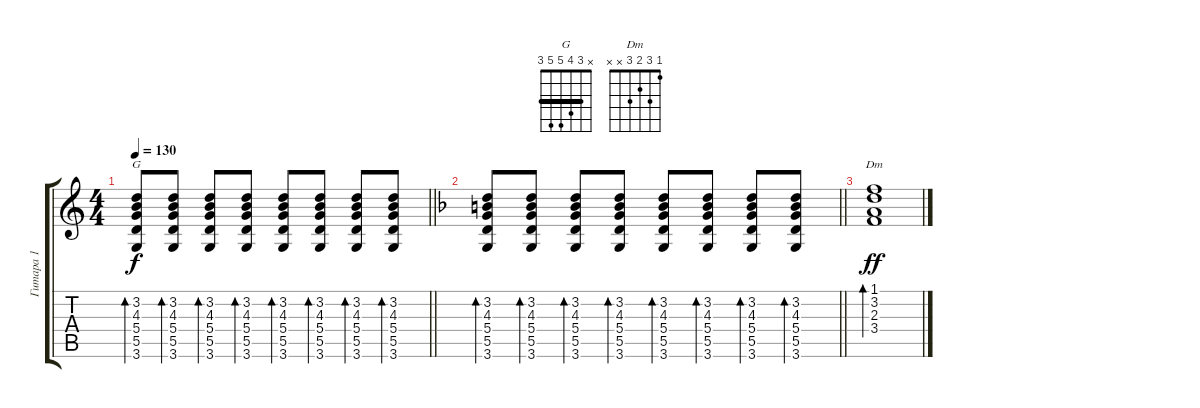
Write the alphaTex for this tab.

\track ("Гитара 1" "Гитара 1") {instrument acousticguitarsteel}
\staff {score tabs}
\tuning (E4 B3 G3 D3 A2 E2) {hide}
\chord ("G" x 3 4 5 5 3) {barre 3}
\chord ("Dm" 1 3 2 3 x x)
\ts (4 4)
\tempo 130
\clef g2
\barLineRight lightlight
\ks c
(3.2 4.3 5.4 5.5 3.6).8{bd 30 ch "G" dy f} (3.2 4.3 5.4 5.5 3.6).8{bd 30} (3.2 4.3 5.4 5.5 3.6).8{bd 30} (3.2 4.3 5.4 5.5 3.6).8{bd 30} (3.2 4.3 5.4 5.5 3.6).8{bd 30} (3.2 4.3 5.4 5.5 3.6).8{bd 30} (3.2 4.3 5.4 5.5 3.6).8{bd 30} (3.2 4.3 5.4 5.5 3.6).8{bd 30} |
\barLineRight lightlight
\ks f
(3.2 4.3 5.4 5.5 3.6).8{bd 30} (3.2 4.3 5.4 5.5 3.6).8{bd 30} (3.2 4.3 5.4 5.5 3.6).8{bd 30} (3.2 4.3 5.4 5.5 3.6).8{bd 30} (3.2 4.3 5.4 5.5 3.6).8{bd 30} (3.2 4.3 5.4 5.5 3.6).8{bd 30} (3.2 4.3 5.4 5.5 3.6).8{bd 30} (3.2 4.3 5.4 5.5 3.6).8{bd 30} |
(1.1 3.2 2.3 3.4).1{bd 60 ch "Dm" dy ff}
